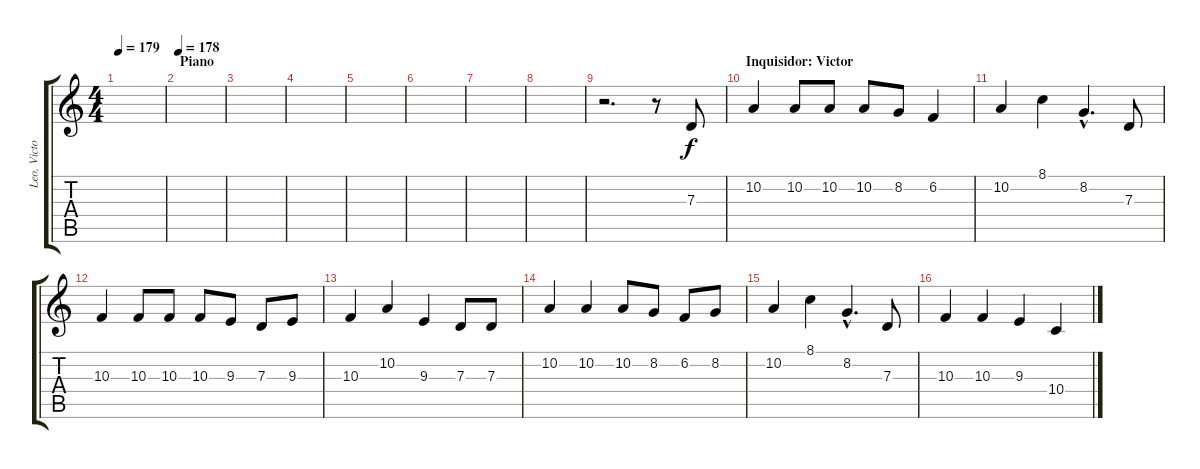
\track ("Leo, Victor, Jose y Aurora" "Leo, Victo") {instrument lead1square}
\staff {score tabs}
\tuning (E4 B3 G3 D3 A2 E2) {hide}
\ts (4 4)
\tempo 179
\clef g2
\ks c
|
\section ("" "Piano")
\tempo 178
|
|
|
|
|
|
|
r.2{d} r.8{volume 15} 7.3.8 |
\section ("" "Inquisidor: Victor")
10.2.4 10.2.8 10.2.8 10.2.8 8.2.8 6.2.4 |
10.2.4 8.1.4 8.2{hac}.4{d} 7.3.8 |
10.3.4 10.3.8 10.3.8 10.3.8 9.3.8 7.3.8 9.3.8 |
10.3.4 10.2.4 9.3.4 7.3.8 7.3.8 |
10.2.4 10.2.4 10.2.8 8.2.8 6.2.8 8.2.8 |
10.2.4 8.1.4 8.2{hac}.4{d} 7.3.8 |
10.3.4 10.3.4 9.3.4 10.4.4
